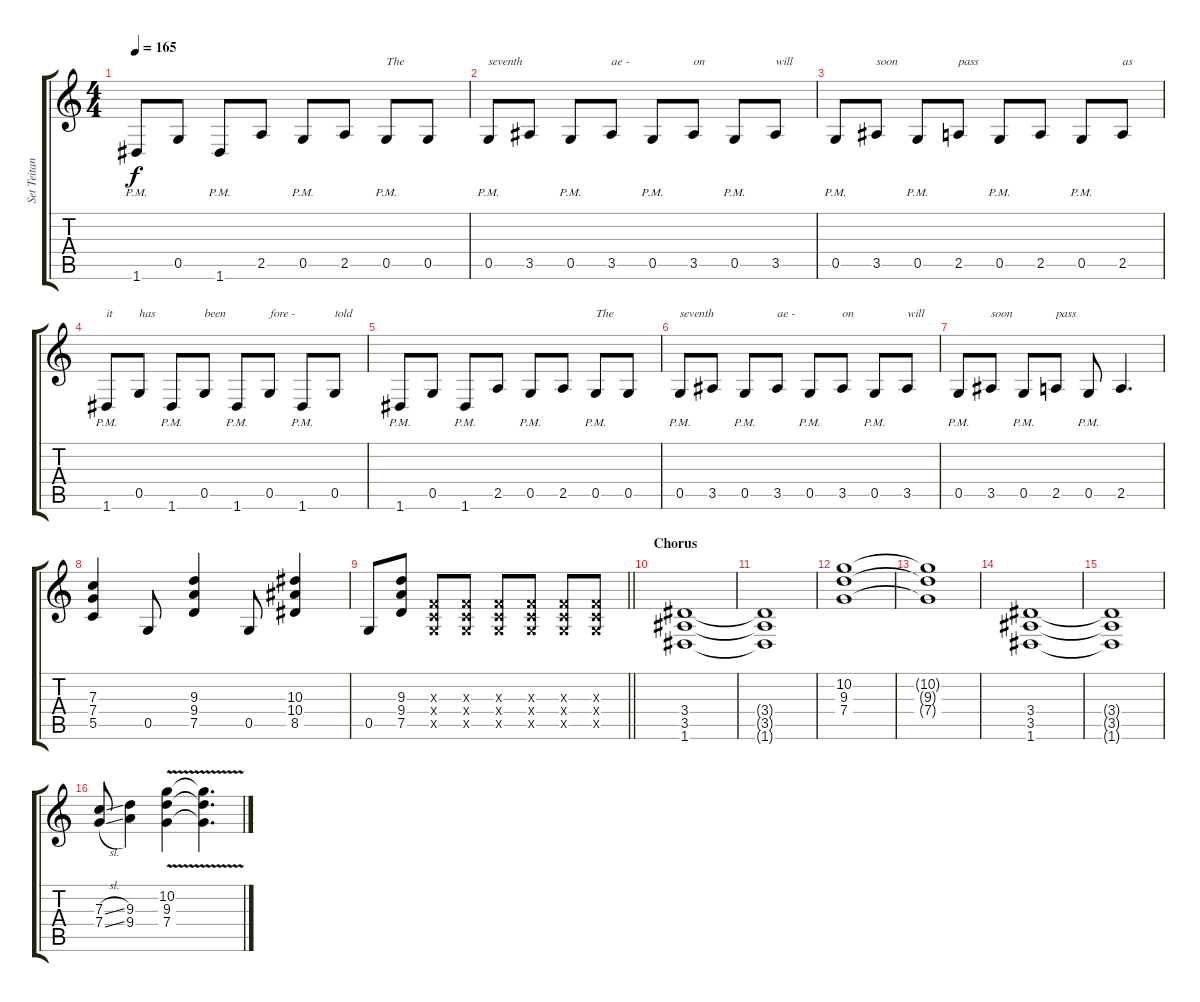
\track ("Set Teitan" "Set Teitan") {instrument distortionguitar}
\staff {score tabs}
\tuning (D4 A3 F3 C3 G2 D2) {hide}
\ts (4 4)
\tempo 165
\clef g2
\ks c
1.6{pm}.8{dy f} 0.5.8 1.6{pm}.8 2.5.8 0.5{pm}.8 2.5.8 0.5{pm}.8{txt "The"} 0.5.8 |
0.5{pm}.8{txt "seventh"} 3.5.8 0.5{pm}.8 3.5.8{txt "ae -"} 0.5{pm}.8 3.5.8{txt "on"} 0.5{pm}.8 3.5.8{txt "will"} |
0.5{pm}.8 3.5.8{txt "soon"} 0.5{pm}.8 2.5.8{txt "pass"} 0.5{pm}.8 2.5.8 0.5{pm}.8 2.5.8{txt "as"} |
1.6{pm}.8{txt "it"} 0.5.8{txt "has"} 1.6{pm}.8 0.5.8{txt "been"} 1.6{pm}.8 0.5.8{txt "fore -"} 1.6{pm}.8 0.5.8{txt "told"} |
1.6{pm}.8 0.5.8 1.6{pm}.8 2.5.8 0.5{pm}.8 2.5.8 0.5{pm}.8{txt "The"} 0.5.8 |
0.5{pm}.8{txt "seventh"} 3.5.8 0.5{pm}.8 3.5.8{txt "ae -"} 0.5{pm}.8 3.5.8{txt "on"} 0.5{pm}.8 3.5.8{txt "will"} |
0.5{pm}.8 3.5.8{txt "soon"} 0.5{pm}.8 2.5.8{txt "pass"} 0.5{pm}.8 2.5.4{d} |
(7.3 7.4 5.5).4 0.5.8 (9.3 9.4 7.5).4 0.5.8 (10.3 10.4 8.5).4 |
\barLineRight lightlight
0.5.8 (9.3 9.4 7.5).8 (0.3{x} 0.4{x} 0.5{x}).8 (0.3{x} 0.4{x} 0.5{x}).8 (0.3{x} 0.4{x} 0.5{x}).8 (0.3{x} 0.4{x} 0.5{x}).8 (0.3{x} 0.4{x} 0.5{x}).8 (0.3{x} 0.4{x} 0.5{x}).8 |
\section ("" "Chorus")
(3.4 3.5 1.6).1 |
(3.4{t} 3.5{t} 1.6{t}).1 |
(10.2 9.3 7.4).1 |
(10.2{t} 9.3{t} 7.4{t}).1 |
(3.4 3.5 1.6).1 |
(3.4{t} 3.5{t} 1.6{t}).1 |
(7.3{sl} 7.4{sl}).8 (9.3 9.4).4 (10.2{v} 9.3{v} 7.4{v}).4 (10.2{t} 9.3{t} 7.4{t}).4{d}
